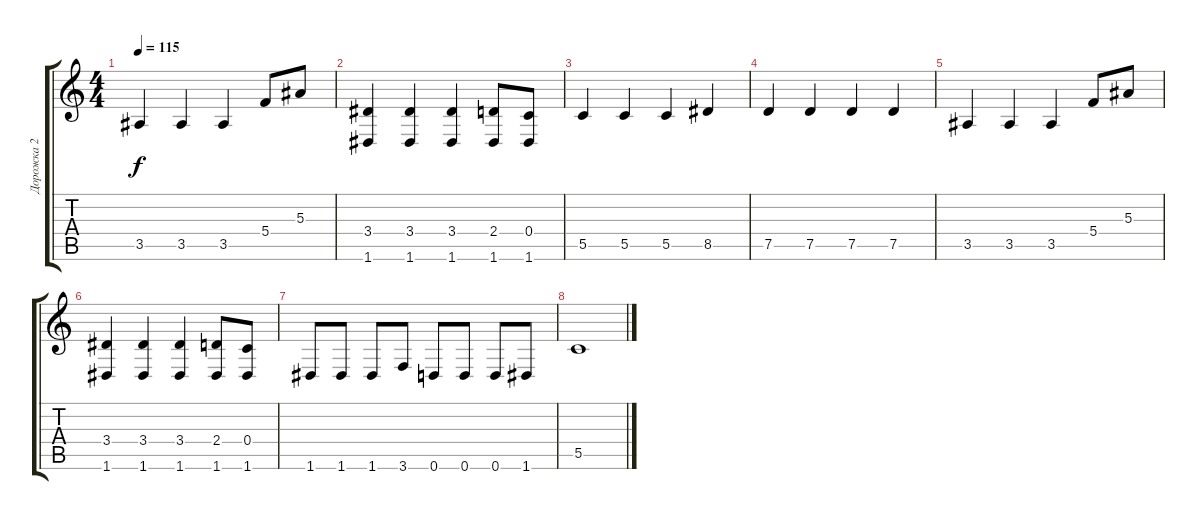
\track ("Дорожка 2" "Дорожка 2") {instrument electricbasspick}
\staff {score tabs}
\tuning (D4 A3 F3 C3 G2 D2) {hide}
\ts (4 4)
\tempo 115
\clef g2
\ks c
3.5.4{dy f} 3.5.4 3.5.4 5.4.8 5.3.8 |
(3.4 1.6).4 (3.4 1.6).4 (3.4 1.6).4 (2.4 1.6).8 (0.4 1.6).8 |
5.5.4{volume 11} 5.5.4 5.5.4 8.5.4 |
7.5.4 7.5.4 7.5.4 7.5.4 |
3.5.4 3.5.4 3.5.4 5.4.8 5.3.8 |
(3.4 1.6).4 (3.4 1.6).4 (3.4 1.6).4 (2.4 1.6).8 (0.4 1.6).8 |
1.6.8 1.6.8 1.6.8 3.6.8 0.6.8 0.6.8 0.6.8 1.6.8 |
5.5.1
